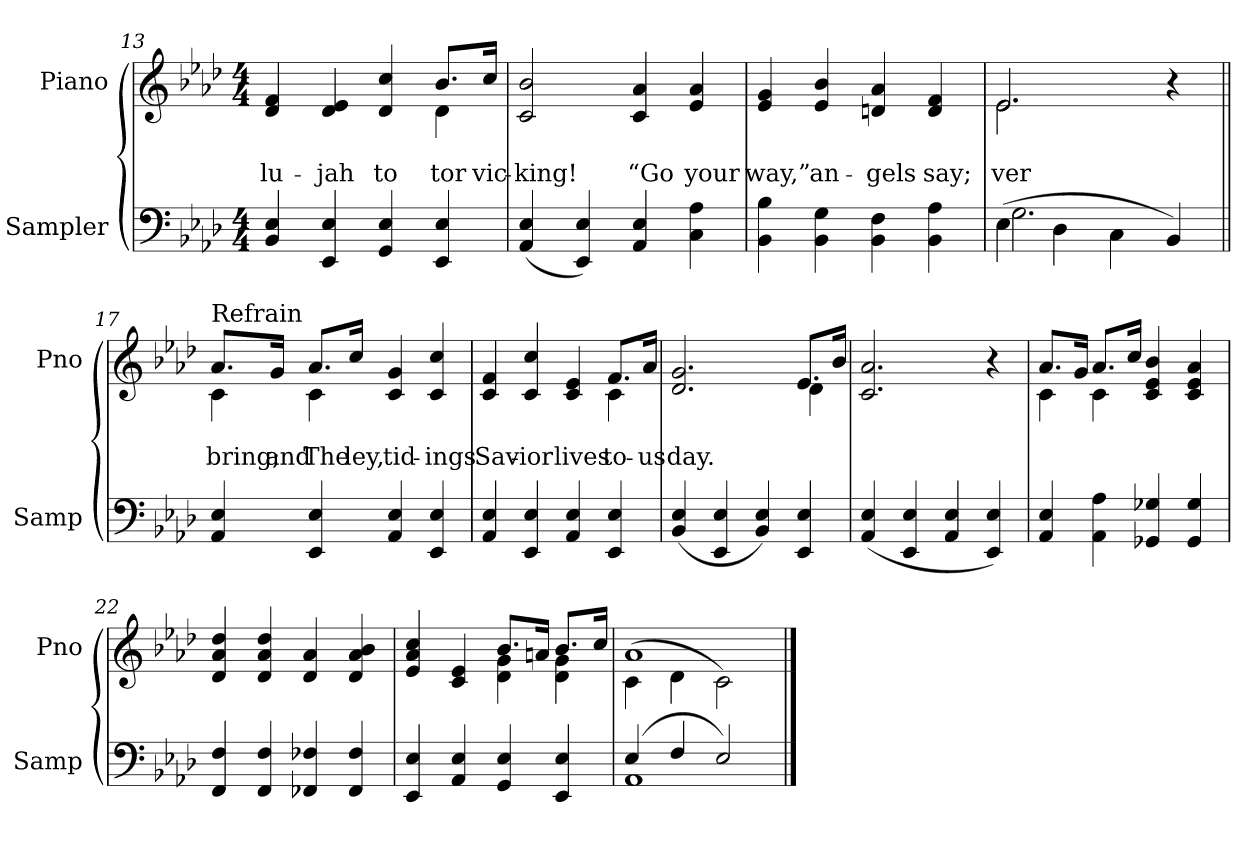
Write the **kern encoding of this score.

**kern	**kern	**text	**text
*part2	*part1	*part1	*part1
*staff2	*staff1	*staff1	*staff1
*I"Sampler	*I"Piano	*	*
*I'Samp	*I'Pno	*	*
*clefF4	*clefG2	*	*
*k[b-e-a-d-]	*k[b-e-a-d-]	*	*
*A-:	*A-:	*	*
*M4/4	*M4/4	*	*
=13	=13	=13	=13
*	*^	*	*
4BB- 4E-	4d- 4f	2.ryy	.	-lu-
4EE- 4E-	4d- 4e-	.	.	-jah
4GG 4E-	4d- 4cc	.	.	to
4EE- 4E-	8.b-/L	4d-	.	-tor
.	16cc/Jk	.	.	vic-
*	*v	*v	*	*
=14	=14	=14	=14
(4AA- 4E-	2c 2b-	.	king!
4EE- 4E-)	.	.	.
4AA- 4E-	4c 4a-	.	“Go
4C 4A-	4e- 4a-	.	your
=15	=15	=15	=15
4BB- 4B-	4e- 4g	.	way,”
4BB- 4G	4e- 4b-	.	an-
4BB- 4F	4dn 4a-	.	-gels
4BB- 4A-	4d 4f	.	say;
=16	=16	=16	=16
*^	*^	*	*
(4E-\	2.G	2.e-/	2.e-	.	-ver
4D-\	.	.	.	.	.
4C\	.	.	.	.	.
4BB-)	4ryy	4r	4ryy	.	.
=17||	=17||	=17||	=17||	=17||	=17||
!	!	!LO:TX:t=Refrain	!	!	!
*v	*v	*	*	*	*
4AA- 4E-	8.a-/L	4c	.	bring;
.	16g/Jk	.	.	and
4EE- 4E-	8.a-/L	4c	.	The
.	16cc/Jk	.	.	-ley,
4AA- 4E-	4c 4g	2ryy	.	tid-
4EE- 4E-	4c 4cc	.	.	-ings
=18	=18	=18	=18	=18
4AA- 4E-	4c 4f	2.ryy	.	Sav-
4EE- 4E-	4c 4cc	.	.	-ior
4AA- 4E-	4c 4e-	.	.	lives
4EE- 4E-	8.f/L	4c	.	to-
.	16a-/Jk	.	.	us
=19	=19	=19	=19	=19
(4BB- 4E-	2.d- 2.g	2.ryy	.	-day.
4EE- 4E-	.	.	.	.
4BB- 4E-)	.	.	.	.
4EE- 4E-	8.e-/L	4d-	.	.
.	16b-/Jk	.	.	.
*	*v	*v	*	*
=20	=20	=20	=20
(4AA- 4E-	2.c 2.a-	.	.
4EE- 4E-	.	.	.
4AA- 4E-	.	.	.
4EE- 4E-)	4r	.	.
=21	=21	=21	=21
*	*^	*	*
4AA- 4E-	8.a-/L	4c	.	.
.	16g/Jk	.	.	.
4AA- 4A-	8.a-/L	4c	.	.
.	16cc/Jk	.	.	.
4GG-X 4G-X	4c 4e- 4b-	2ryy	.	.
4GG- 4G-	4c 4e- 4a-	.	.	.
*	*v	*v	*	*
=22	=22	=22	=22
4FF 4F	4d- 4a- 4dd-	.	.
4FF 4F	4d- 4a- 4dd-	.	.
4FF-X 4F-X	4d- 4a-	.	.
4FF- 4F-	4d- 4a- 4b-	.	.
=23	=23	=23	=23
*	*^	*	*
4EE- 4E-	4e- 4a- 4cc	2ryy	.	.
4AA- 4E-	4c 4e-	.	.	.
4GG 4E-	8.b-/L	4d- 4g	.	.
.	16an/Jk	.	.	.
4EE- 4E-	8.b-/L	4d- 4g	.	.
.	16cc/Jk	.	.	.
=24	=24	=24	=24	=24
*^	*	*	*	*
(4E-/	1AA-	(4c\	1a-	.	.
4F/	.	4d-\	.	.	.
2E-/)	.	2c\)	.	.	.
*v	*v	*	*	*	*
*	*v	*v	*	*
==	==	==	==
*-	*-	*-	*-
